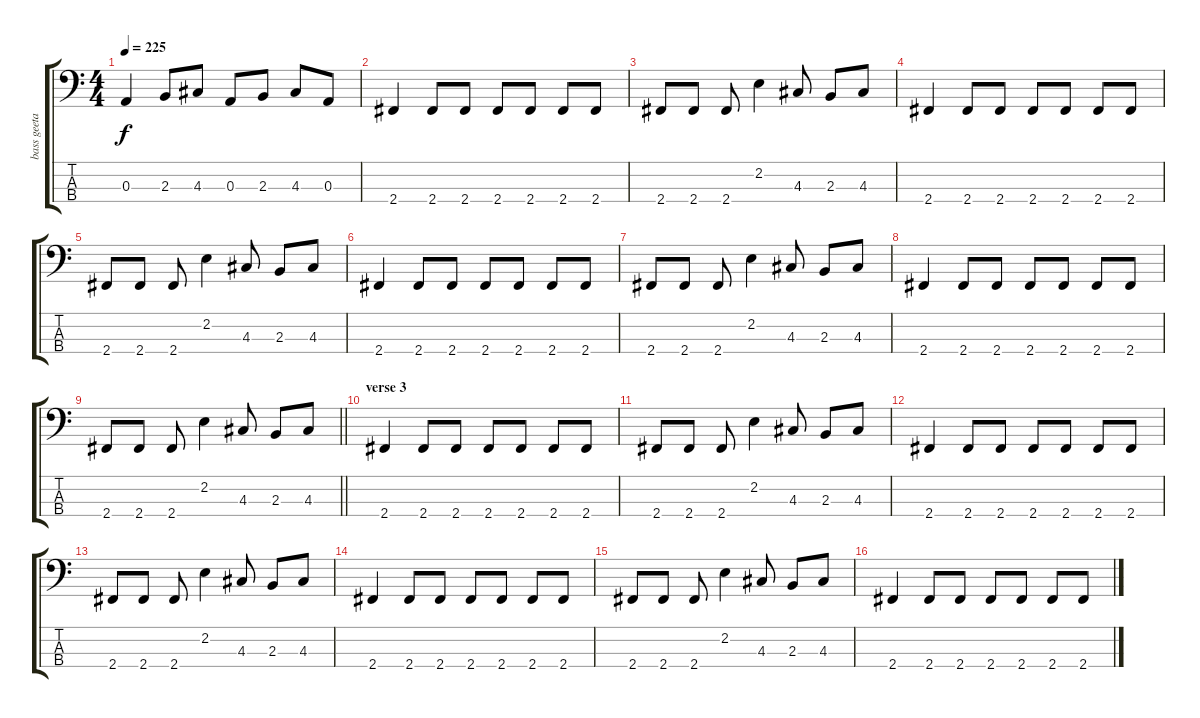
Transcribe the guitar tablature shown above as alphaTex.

\track ("bass geetar" "bass geeta") {instrument electricbasspick}
\staff {score tabs}
\tuning (G2 D2 A1 E1) {hide}
\ts (4 4)
\tempo 225
\clef f4
\ks c
0.3.4{dy f} 2.3.8 4.3.8 0.3.8 2.3.8 4.3.8 0.3.8 |
2.4.4 2.4.8 2.4.8 2.4.8 2.4.8 2.4.8 2.4.8 |
2.4.8 2.4.8 2.4.8 2.2.4 4.3.8 2.3.8 4.3.8 |
2.4.4 2.4.8 2.4.8 2.4.8 2.4.8 2.4.8 2.4.8 |
2.4.8 2.4.8 2.4.8 2.2.4 4.3.8 2.3.8 4.3.8 |
2.4.4 2.4.8 2.4.8 2.4.8 2.4.8 2.4.8 2.4.8 |
2.4.8 2.4.8 2.4.8 2.2.4 4.3.8 2.3.8 4.3.8 |
2.4.4 2.4.8 2.4.8 2.4.8 2.4.8 2.4.8 2.4.8 |
\barLineRight lightlight
2.4.8 2.4.8 2.4.8 2.2.4 4.3.8 2.3.8 4.3.8 |
\section ("" "verse 3")
2.4.4 2.4.8 2.4.8 2.4.8 2.4.8 2.4.8 2.4.8 |
2.4.8 2.4.8 2.4.8 2.2.4 4.3.8 2.3.8 4.3.8 |
2.4.4 2.4.8 2.4.8 2.4.8 2.4.8 2.4.8 2.4.8 |
2.4.8 2.4.8 2.4.8 2.2.4 4.3.8 2.3.8 4.3.8 |
2.4.4 2.4.8 2.4.8 2.4.8 2.4.8 2.4.8 2.4.8 |
2.4.8 2.4.8 2.4.8 2.2.4 4.3.8 2.3.8 4.3.8 |
2.4.4 2.4.8 2.4.8 2.4.8 2.4.8 2.4.8 2.4.8
